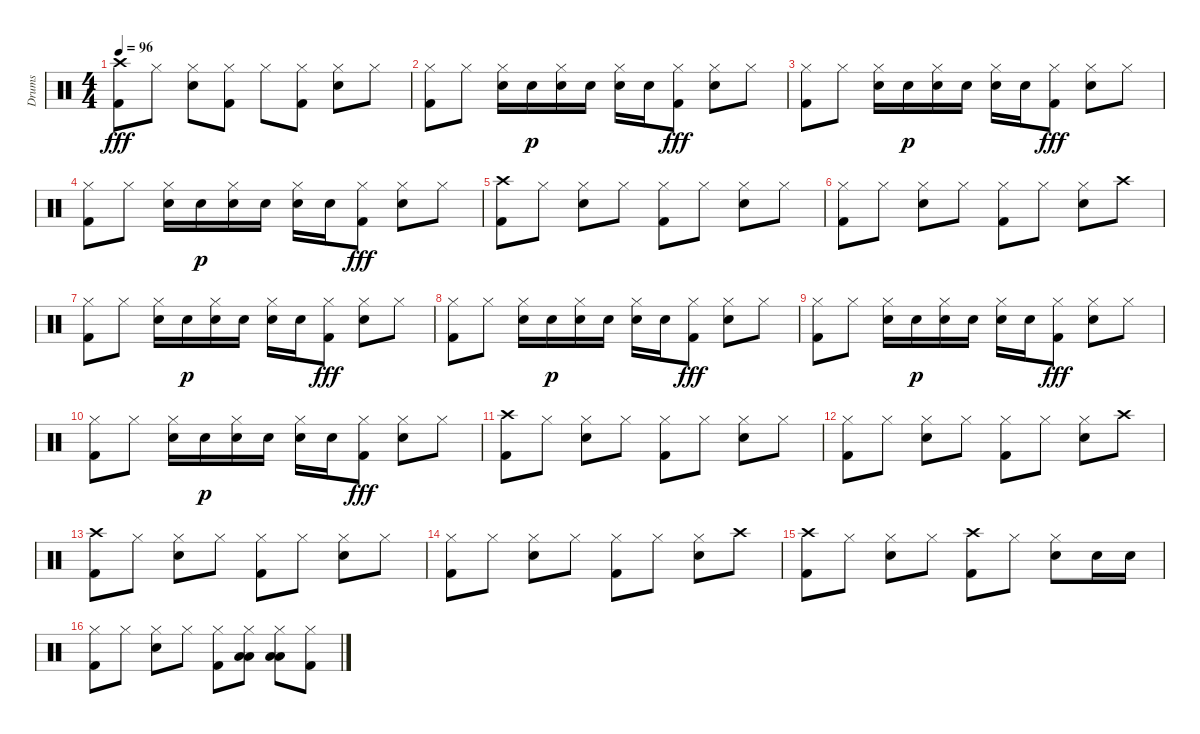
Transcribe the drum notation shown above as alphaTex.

\track ("Drums" "Drums") {instrument percussion}
\staff {score}
\articulation defaults
\ts (4 4)
\tempo 96
\clef neutral
\ks c
("Crash high (hit)" "Kick (hit) 2").8{dy fff} "Hi-Hat (closed)".8 ("Hi-Hat (closed)" "Snare (hit) 2").8 ("Hi-Hat (closed)" "Kick (hit) 2").8 "Hi-Hat (closed)".8 ("Hi-Hat (closed)" "Kick (hit) 2").8 ("Hi-Hat (closed)" "Snare (hit) 2").8 "Hi-Hat (closed)".8 |
("Hi-Hat (closed)" "Kick (hit) 2").8 "Hi-Hat (closed)".8 ("Hi-Hat (closed)" "Snare (hit) 2").16 "Snare (hit) 2".16{dy p} ("Hi-Hat (closed)" "Snare (hit) 2").16 "Snare (hit) 2".16 ("Hi-Hat (closed)" "Snare (hit) 2").16 "Snare (hit) 2".16 ("Hi-Hat (closed)" "Kick (hit) 2").8{dy fff} ("Hi-Hat (closed)" "Snare (hit) 2").8 "Hi-Hat (closed)".8 |
("Hi-Hat (closed)" "Kick (hit) 2").8 "Hi-Hat (closed)".8 ("Hi-Hat (closed)" "Snare (hit) 2").16 "Snare (hit) 2".16{dy p} ("Hi-Hat (closed)" "Snare (hit) 2").16 "Snare (hit) 2".16 ("Hi-Hat (closed)" "Snare (hit) 2").16 "Snare (hit) 2".16 ("Hi-Hat (closed)" "Kick (hit) 2").8{dy fff} ("Hi-Hat (closed)" "Snare (hit) 2").8 "Hi-Hat (closed)".8 |
("Hi-Hat (closed)" "Kick (hit) 2").8 "Hi-Hat (closed)".8 ("Hi-Hat (closed)" "Snare (hit) 2").16 "Snare (hit) 2".16{dy p} ("Hi-Hat (closed)" "Snare (hit) 2").16 "Snare (hit) 2".16 ("Hi-Hat (closed)" "Snare (hit) 2").16 "Snare (hit) 2".16 ("Hi-Hat (closed)" "Kick (hit) 2").8{dy fff} ("Hi-Hat (closed)" "Snare (hit) 2").8 "Hi-Hat (closed)".8 |
("Crash high (hit)" "Kick (hit) 2").8 "Hi-Hat (closed)".8 ("Hi-Hat (closed)" "Snare (hit) 2").8 "Hi-Hat (closed)".8 ("Hi-Hat (closed)" "Kick (hit) 2").8 "Hi-Hat (closed)".8 ("Hi-Hat (closed)" "Snare (hit) 2").8 "Hi-Hat (closed)".8 |
("Hi-Hat (closed)" "Kick (hit) 2").8 "Hi-Hat (closed)".8 ("Hi-Hat (closed)" "Snare (hit) 2").8 "Hi-Hat (closed)".8 ("Hi-Hat (closed)" "Kick (hit) 2").8 "Hi-Hat (closed)".8 ("Hi-Hat (closed)" "Snare (hit) 2").8 "Crash high (hit)".8 |
("Hi-Hat (closed)" "Kick (hit) 2").8 "Hi-Hat (closed)".8 ("Hi-Hat (closed)" "Snare (hit) 2").16 "Snare (hit) 2".16{dy p} ("Hi-Hat (closed)" "Snare (hit) 2").16 "Snare (hit) 2".16 ("Hi-Hat (closed)" "Snare (hit) 2").16 "Snare (hit) 2".16 ("Hi-Hat (closed)" "Kick (hit) 2").8{dy fff} ("Hi-Hat (closed)" "Snare (hit) 2").8 "Hi-Hat (closed)".8 |
("Hi-Hat (closed)" "Kick (hit) 2").8 "Hi-Hat (closed)".8 ("Hi-Hat (closed)" "Snare (hit) 2").16 "Snare (hit) 2".16{dy p} ("Hi-Hat (closed)" "Snare (hit) 2").16 "Snare (hit) 2".16 ("Hi-Hat (closed)" "Snare (hit) 2").16 "Snare (hit) 2".16 ("Hi-Hat (closed)" "Kick (hit) 2").8{dy fff} ("Hi-Hat (closed)" "Snare (hit) 2").8 "Hi-Hat (closed)".8 |
("Hi-Hat (closed)" "Kick (hit) 2").8 "Hi-Hat (closed)".8 ("Hi-Hat (closed)" "Snare (hit) 2").16 "Snare (hit) 2".16{dy p} ("Hi-Hat (closed)" "Snare (hit) 2").16 "Snare (hit) 2".16 ("Hi-Hat (closed)" "Snare (hit) 2").16 "Snare (hit) 2".16 ("Hi-Hat (closed)" "Kick (hit) 2").8{dy fff} ("Hi-Hat (closed)" "Snare (hit) 2").8 "Hi-Hat (closed)".8 |
("Hi-Hat (closed)" "Kick (hit) 2").8 "Hi-Hat (closed)".8 ("Hi-Hat (closed)" "Snare (hit) 2").16 "Snare (hit) 2".16{dy p} ("Hi-Hat (closed)" "Snare (hit) 2").16 "Snare (hit) 2".16 ("Hi-Hat (closed)" "Snare (hit) 2").16 "Snare (hit) 2".16 ("Hi-Hat (closed)" "Kick (hit) 2").8{dy fff} ("Hi-Hat (closed)" "Snare (hit) 2").8 "Hi-Hat (closed)".8 |
("Crash high (hit)" "Kick (hit) 2").8 "Hi-Hat (closed)".8 ("Hi-Hat (closed)" "Snare (hit) 2").8 "Hi-Hat (closed)".8 ("Hi-Hat (closed)" "Kick (hit) 2").8 "Hi-Hat (closed)".8 ("Hi-Hat (closed)" "Snare (hit) 2").8 "Hi-Hat (closed)".8 |
("Hi-Hat (closed)" "Kick (hit) 2").8 "Hi-Hat (closed)".8 ("Hi-Hat (closed)" "Snare (hit) 2").8 "Hi-Hat (closed)".8 ("Hi-Hat (closed)" "Kick (hit) 2").8 "Hi-Hat (closed)".8 ("Hi-Hat (closed)" "Snare (hit) 2").8 "Crash high (hit)".8 |
("Crash high (hit)" "Kick (hit) 2").8 "Hi-Hat (closed)".8 ("Hi-Hat (closed)" "Snare (hit) 2").8 "Hi-Hat (closed)".8 ("Hi-Hat (closed)" "Kick (hit) 2").8 "Hi-Hat (closed)".8 ("Hi-Hat (closed)" "Snare (hit) 2").8 "Hi-Hat (closed)".8 |
("Hi-Hat (closed)" "Kick (hit) 2").8 "Hi-Hat (closed)".8 ("Hi-Hat (closed)" "Snare (hit) 2").8 "Hi-Hat (closed)".8 ("Hi-Hat (closed)" "Kick (hit) 2").8 "Hi-Hat (closed)".8 ("Hi-Hat (closed)" "Snare (hit) 2").8 "Crash high (hit)".8 |
("Crash high (hit)" "Kick (hit) 2").8 "Hi-Hat (closed)".8 ("Hi-Hat (closed)" "Snare (hit) 2").8 "Hi-Hat (closed)".8 ("Crash high (hit)" "Kick (hit) 2").8 "Hi-Hat (closed)".8 ("Hi-Hat (closed)" "Snare (hit) 2").8 "Snare (hit) 2".16 "Snare (hit) 2".16 |
("Hi-Hat (closed)" "Kick (hit) 2").8 "Hi-Hat (closed)".8 ("Hi-Hat (closed)" "Snare (hit) 2").8 "Hi-Hat (closed)".8 ("Hi-Hat (closed)" "Kick (hit) 2").8 ("Hi-Hat (closed)" "Low Floor Tom (hit)" "Low Tom (hit)").8 ("Hi-Hat (closed)" "Low Floor Tom (hit)" "Low Tom (hit)").8 ("Hi-Hat (closed)" "Kick (hit) 2").8
